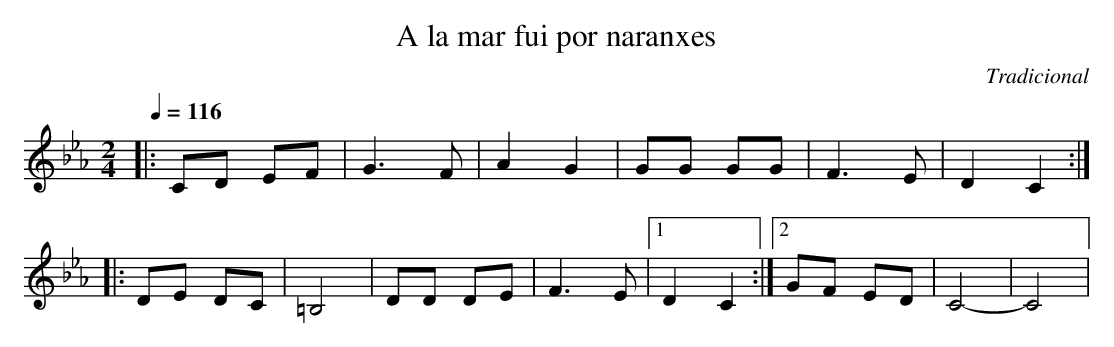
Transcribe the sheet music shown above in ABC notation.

X:1
T:A la mar fui por naranxes
C:Tradicional
M:2/4
L:1/8
Q:1/4=116
K:Cm
|: CD EF|G3 F|A2 G2|GG GG|F3 E|D2 C2 :|
|: DE DC|=B,4|DD DE|F3 E|[1 D2 C2 :|[2 GF ED|C4-|C4|
